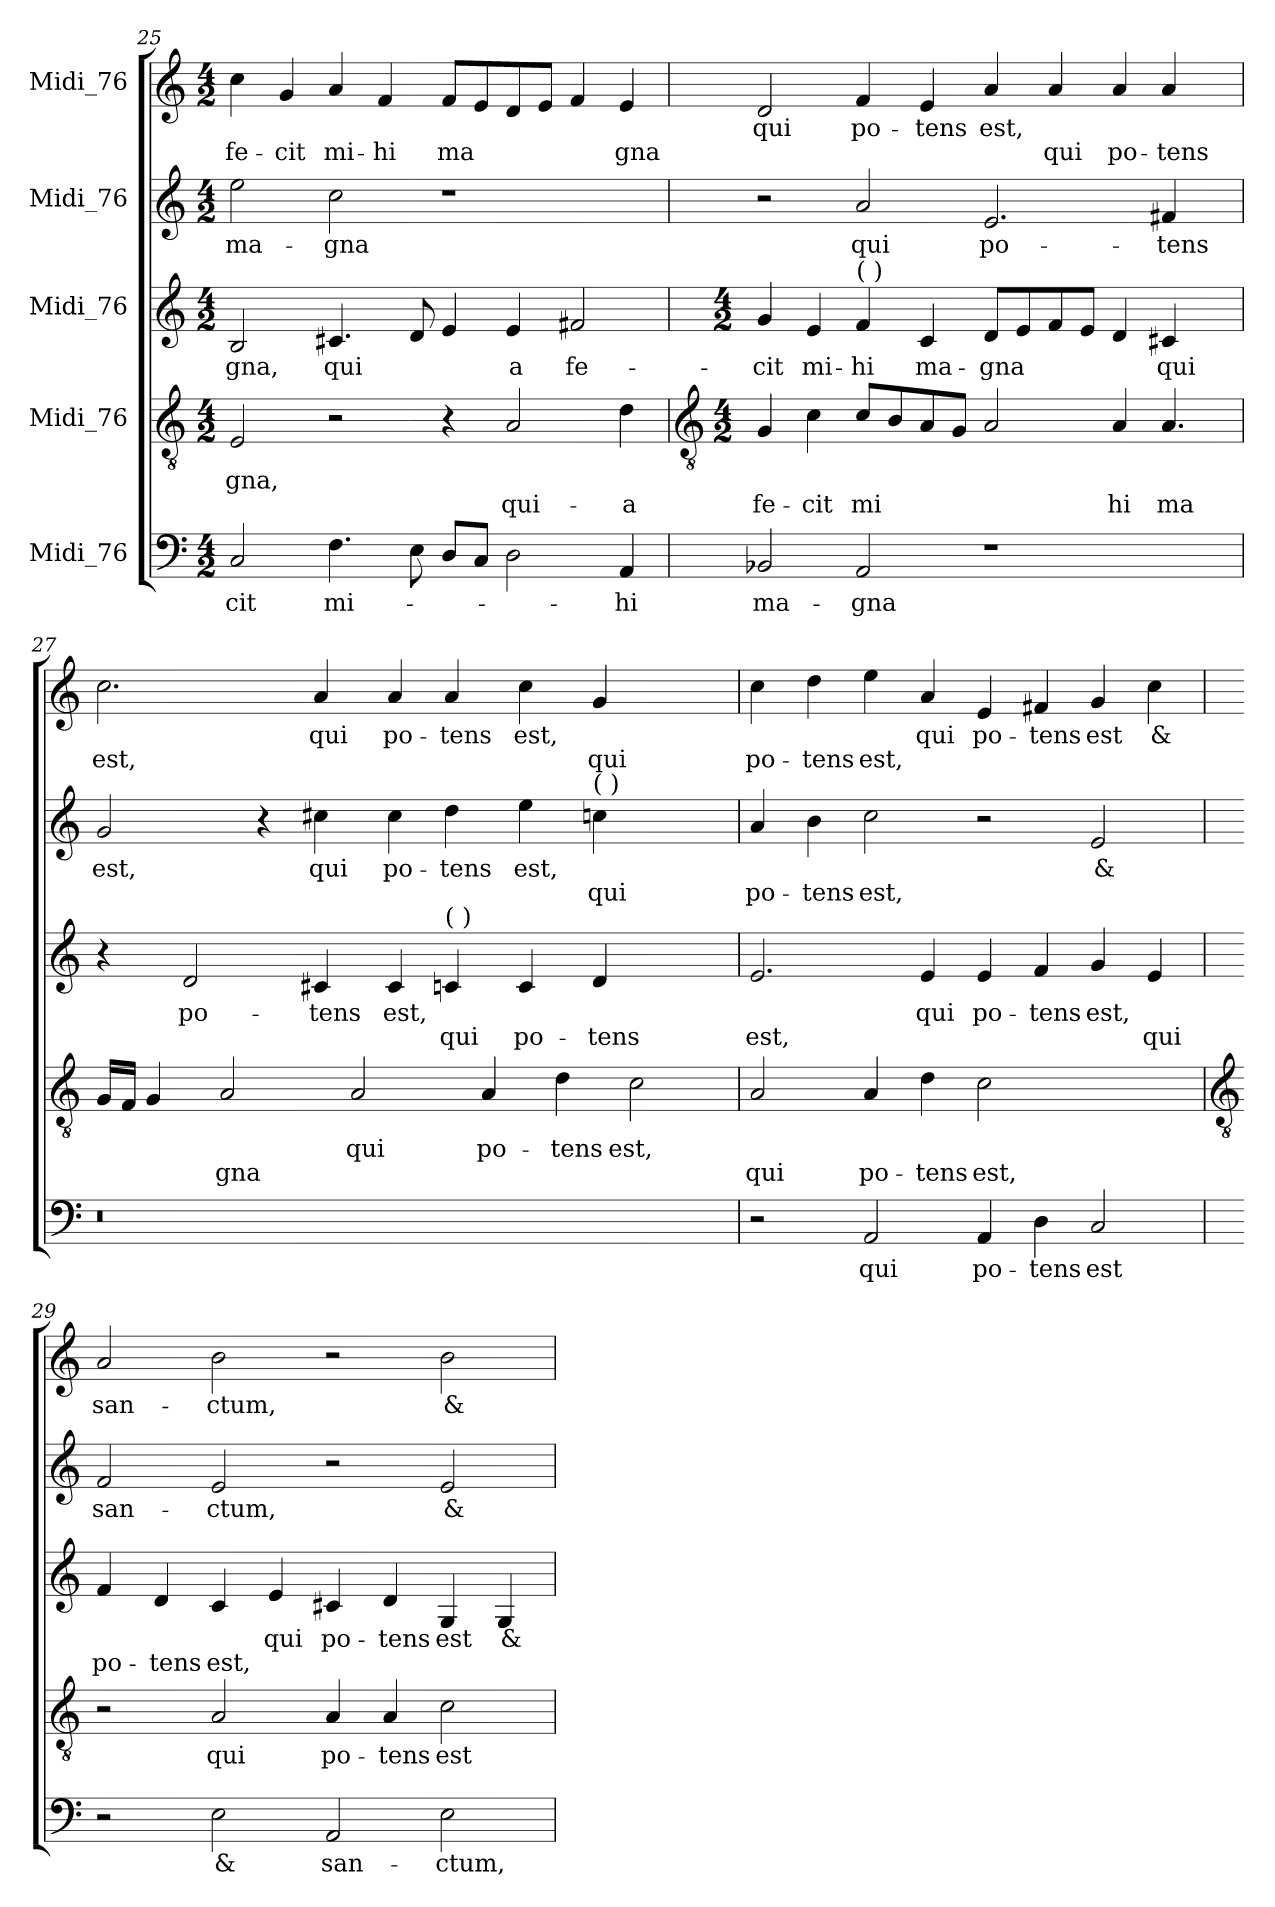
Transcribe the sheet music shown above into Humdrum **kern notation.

**kern	**text	**kern	**text	**text	**kern	**text	**text	**kern	**text	**text	**kern	**text	**text
*part5	*part5	*part4	*part4	*part4	*part3	*part3	*part3	*part2	*part2	*part2	*part1	*part1	*part1
*staff5	*staff5	*staff4	*staff4	*staff4	*staff3	*staff3	*staff3	*staff2	*staff2	*staff2	*staff1	*staff1	*staff1
*I"Midi_76	*	*I"Midi_76	*	*	*I"Midi_76	*	*	*I"Midi_76	*	*	*I"Midi_76	*	*
!!LO:LB:g=z
*clefF4	*	*clefGv2	*	*	*clefG2	*	*	*clefG2	*	*	*clefG2	*	*
*k[]	*	*k[]	*	*	*k[]	*	*	*k[]	*	*	*k[]	*	*
*C:	*	*C:	*	*	*C:	*	*	*C:	*	*	*C:	*	*
*M4/2	*	*M4/2	*	*	*M4/2	*	*	*M4/2	*	*	*M4/2	*	*
=25	=25	=25	=25	=25	=25	=25	=25	=25	=25	=25	=25	=25	=25
!	!LO:LY:b	!	!LO:LY:b	!	!	!LO:LY:b	!	!	!LO:LY:b	!	!	!	!LO:LY:b
2C	-cit	2E	-gna,	.	2B	-gna,	.	2ee	ma-	.	4cc	.	fe-
!	!	!	!	!	!	!	!	!	!	!	!	!	!LO:LY:b
.	.	.	.	.	.	.	.	.	.	.	4g	.	-cit
!	!LO:LY:b	!	!	!	!	!LO:LY:b	!	!	!LO:LY:b	!	!	!	!LO:LY:b
4.F	mi-	2r	.	.	4.c#X	qui	.	2cc	-gna	.	4a	.	mi-
!	!	!	!	!	!	!	!	!	!	!	!	!	!LO:LY:b
.	.	.	.	.	.	.	.	.	.	.	4f	.	-hi
8E	.	.	.	.	8d	.	.	.	.	.	.	.	.
!	!	!	!	!	!	!	!	!	!	!	!	!	!LO:LY:b
8DL	.	4r	.	.	4e	.	.	1r	.	.	8fL	.	ma
8CJ	.	.	.	.	.	.	.	.	.	.	8e	.	.
!	!	!	!	!LO:LY:b	!	!LO:LY:b	!	!	!	!	!	!	!
2D	.	2A	.	qui-	4e	a	.	.	.	.	8d	.	.
.	.	.	.	.	.	.	.	.	.	.	8eJ	.	.
!	!	!	!	!	!	!LO:LY:b	!	!	!	!	!	!	!
.	.	.	.	.	2f#X	fe-	.	.	.	.	4f	.	.
!	!LO:LY:b	!	!	!LO:LY:b	!	!	!	!	!	!	!	!	!LO:LY:b
4AA	-hi	4d	.	-a	.	.	.	.	.	.	4e	.	gna
!!LO:LB:g=z
=26	=26	=26	=26	=26	=26	=26	=26	=26	=26	=26	=26	=26	=26
*	*	*clefGv2	*	*	*	*	*	*	*	*	*	*	*
*	*	*M4/2	*	*	*M4/2	*	*	*	*	*	*	*	*
!	!LO:LY:b	!	!	!LO:LY:b	!	!LO:LY:b	!	!	!	!	!	!LO:LY:b	!
2BB-X	ma-	4G	.	fe-	4g	-cit	.	2r	.	.	2d	qui	.
!	!	!	!	!LO:LY:b	!	!LO:LY:b	!	!	!	!	!	!	!
.	.	4c	.	-cit	4e	mi-	.	.	.	.	.	.	.
!	!	!	!	!	!LO:TX:a:t=(  )	!	!	!	!	!	!	!	!
!	!LO:LY:b	!	!	!LO:LY:b	!	!LO:LY:b	!	!	!LO:LY:b	!	!	!LO:LY:b	!
2AA	-gna	8cL	.	mi	4f	-hi	.	2a	qui	.	4f	po-	.
.	.	8B	.	.	.	.	.	.	.	.	.	.	.
!	!	!	!	!	!	!LO:LY:b	!	!	!	!	!	!LO:LY:b	!
.	.	8A	.	.	4c	ma-	.	.	.	.	4e	-tens	.
.	.	8GJ	.	.	.	.	.	.	.	.	.	.	.
!	!	!	!	!	!	!LO:LY:b	!	!	!LO:LY:b	!	!	!LO:LY:b	!
1r	.	2A	.	.	8dL	-gna	.	2.e	po-	.	4a	est,	.
.	.	.	.	.	8e	.	.	.	.	.	.	.	.
!	!	!	!	!	!	!	!	!	!	!	!	!	!LO:LY:b
.	.	.	.	.	8f	.	.	.	.	.	4a	.	qui
.	.	.	.	.	8eJ	.	.	.	.	.	.	.	.
!	!	!	!	!LO:LY:b	!	!	!	!	!	!	!	!	!LO:LY:b
.	.	4A	.	hi	4d	.	.	.	.	.	4a	.	po-
!	!	!	!	!LO:LY:b	!	!LO:LY:b	!	!	!LO:LY:b	!	!	!	!LO:LY:b
.	.	4.A	.	ma	4c#X	qui	.	4f#X	-tens	.	4a	.	-tens
8ryy	.	.	.	.	8ryy	.	.	8ryy	.	.	8ryy	.	.
=27	=27	=27	=27	=27	=27	=27	=27	=27	=27	=27	=27	=27	=27
!	!	!	!	!	!	!	!	!	!LO:LY:b	!	!	!	!LO:LY:b
0r	.	16GLL	.	.	4r	.	.	2g	est,	.	2.cc	.	est,
.	.	16FJJ	.	.	.	.	.	.	.	.	.	.	.
.	.	4G	.	.	.	.	.	.	.	.	.	.	.
!	!	!	!	!	!	!LO:LY:b	!	!	!	!	!	!	!
.	.	.	.	.	2d	po-	.	.	.	.	.	.	.
!	!	!	!	!LO:LY:b	!	!	!	!	!	!	!	!	!
.	.	2A	.	gna	.	.	.	.	.	.	.	.	.
.	.	.	.	.	.	.	.	4r	.	.	.	.	.
!	!	!	!	!	!	!LO:LY:b	!	!	!LO:LY:b	!	!	!LO:LY:b	!
.	.	.	.	.	4c#X	-tens	.	4cc#X	qui	.	4a	qui	.
!	!	!	!LO:LY:b	!	!	!	!	!	!	!	!	!	!
.	.	2A	qui	.	.	.	.	.	.	.	.	.	.
!	!	!	!	!	!	!LO:LY:b	!	!	!LO:LY:b	!	!	!LO:LY:b	!
.	.	.	.	.	4c#	est,	.	4cc#	po-	.	4a	po-	.
!	!	!	!	!	!LO:TX:a:t=(  )	!	!	!	!	!	!	!	!
!	!	!	!	!	!	!	!LO:LY:b	!	!LO:LY:b	!	!	!LO:LY:b	!
.	.	.	.	.	4c	.	qui	4dd	-tens	.	4a	-tens	.
!	!	!	!LO:LY:b	!	!	!	!	!	!	!	!	!	!
.	.	4A	po-	.	.	.	.	.	.	.	.	.	.
!	!	!	!	!	!	!	!LO:LY:b	!	!LO:LY:b	!	!	!LO:LY:b	!
.	.	.	.	.	4c	.	po-	4ee	est,	.	4cc	est,	.
!	!	!	!LO:LY:b	!	!	!	!	!	!	!	!	!	!
.	.	4d	-tens	.	.	.	.	.	.	.	.	.	.
!	!	!	!	!	!	!	!	!LO:TX:a:t=(  )	!	!	!	!	!
!	!	!	!	!	!	!	!LO:LY:b	!	!	!LO:LY:b	!	!	!LO:LY:b
.	.	.	.	.	4d	.	-tens	4cc	.	qui	4g	.	qui
!	!	!	!LO:LY:b	!	!	!	!	!	!	!	!	!	!
.	.	2c	est,	.	.	.	.	.	.	.	.	.	.
4.ryy	.	.	.	.	4.ryy	.	.	4.ryy	.	.	4.ryy	.	.
!!LO:LB:g=z
=28	=28	=28	=28	=28	=28	=28	=28	=28	=28	=28	=28	=28	=28
!	!	!	!	!LO:LY:b	!	!	!LO:LY:b	!	!	!LO:LY:b	!	!	!LO:LY:b
2r	.	2A	.	qui	2.e	.	est,	4a	.	po-	4cc	.	po-
!	!	!	!	!	!	!	!	!	!	!LO:LY:b	!	!	!LO:LY:b
.	.	.	.	.	.	.	.	4b	.	-tens	4dd	.	-tens
!	!LO:LY:b	!	!	!LO:LY:b	!	!	!	!	!	!LO:LY:b	!	!	!LO:LY:b
2AA	qui	4A	.	po-	.	.	.	2cc	.	est,	4ee	.	est,
!	!	!	!	!LO:LY:b	!	!LO:LY:b	!	!	!	!	!	!LO:LY:b	!
.	.	4d	.	-tens	4e	qui	.	.	.	.	4a	qui	.
!	!LO:LY:b	!	!	!LO:LY:b	!	!LO:LY:b	!	!	!	!	!	!LO:LY:b	!
4AA	po-	2c	.	est,	4e	po-	.	2r	.	.	4e	po-	.
!	!LO:LY:b	!	!	!	!	!LO:LY:b	!	!	!	!	!	!LO:LY:b	!
4D	-tens	.	.	.	4f	-tens	.	.	.	.	4f#X	-tens	.
!	!LO:LY:b	!	!	!	!	!LO:LY:b	!	!	!LO:LY:b	!	!	!LO:LY:b	!
2C	est	2ryy	.	.	4g	est,	.	2e	&	.	4g	est	.
!	!	!	!	!	!	!	!LO:LY:b	!	!	!	!	!LO:LY:b	!
.	.	.	.	.	4e	.	qui	.	.	.	4cc	&	.
!!LO:LB:g=z
=29	=29	=29	=29	=29	=29	=29	=29	=29	=29	=29	=29	=29	=29
*	*	*clefGv2	*	*	*	*	*	*	*	*	*	*	*
!	!	!	!	!	!	!	!LO:LY:b	!	!LO:LY:b	!	!	!LO:LY:b	!
2r	.	2r	.	.	4f	.	po-	2f	san-	.	2a	san-	.
!	!	!	!	!	!	!	!LO:LY:b	!	!	!	!	!	!
.	.	.	.	.	4d	.	-tens	.	.	.	.	.	.
!	!LO:LY:b	!	!LO:LY:b	!	!	!	!LO:LY:b	!	!LO:LY:b	!	!	!LO:LY:b	!
2E	&	2A	qui	.	4c	.	est,	2e	-ctum,	.	2b	-ctum,	.
!	!	!	!	!	!	!LO:LY:b	!	!	!	!	!	!	!
.	.	.	.	.	4e	qui	.	.	.	.	.	.	.
!	!LO:LY:b	!	!LO:LY:b	!	!	!LO:LY:b	!	!	!	!	!	!	!
2AA	san-	4A	po-	.	4c#X	po-	.	2r	.	.	2r	.	.
!	!	!	!LO:LY:b	!	!	!LO:LY:b	!	!	!	!	!	!	!
.	.	4A	-tens	.	4d	-tens	.	.	.	.	.	.	.
!	!LO:LY:b	!	!LO:LY:b	!	!	!LO:LY:b	!	!	!LO:LY:b	!	!	!LO:LY:b	!
2E	-ctum,	2c	est	.	4G	est	.	2e	&	.	2b	&	.
!	!	!	!	!	!	!LO:LY:b	!	!	!	!	!	!	!
.	.	.	.	.	4G	&	.	.	.	.	.	.	.
=	=	=	=	=	=	=	=	=	=	=	=	=	=
*-	*-	*-	*-	*-	*-	*-	*-	*-	*-	*-	*-	*-	*-
